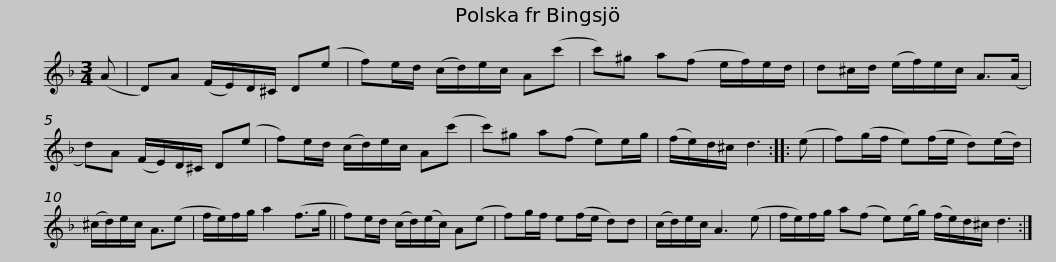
X:1
L:1/8
M:3/4
I:linebreak $
K:Dmin
V:1 treble
V:1
 (A | D)A (F/E/)D/^C/ D(e | f)e/d/ (c/d/)e/c/ A(c' | c')^g a(f e/f/)e/d/ | d^c/d/ (e/f/)e/c/ A>(A |$ %5
 d)A (F/E/)D/^C/ D(e | f)e/d/ (c/d/)e/c/ A(c' | c')^g a(f e)e/g/ | (f/e/)d/^c/ d3 :: (e | %10
 f)(g/f/ e)(f/e/ d)(e/d/) |$ (^c/d/)e/c/ A3/2(e | f/e/)f/g/ a2 (f>g || f)e/d/ (c/d/)(e/c/) A(e | f)g/f/ e(f/e/ d)d | %15
 (c/d/)e/c/ A3 (e |$ f/e/)f/g/ a(f e)(e/g/) (f/e/)d/^c/ d3 :| %17
